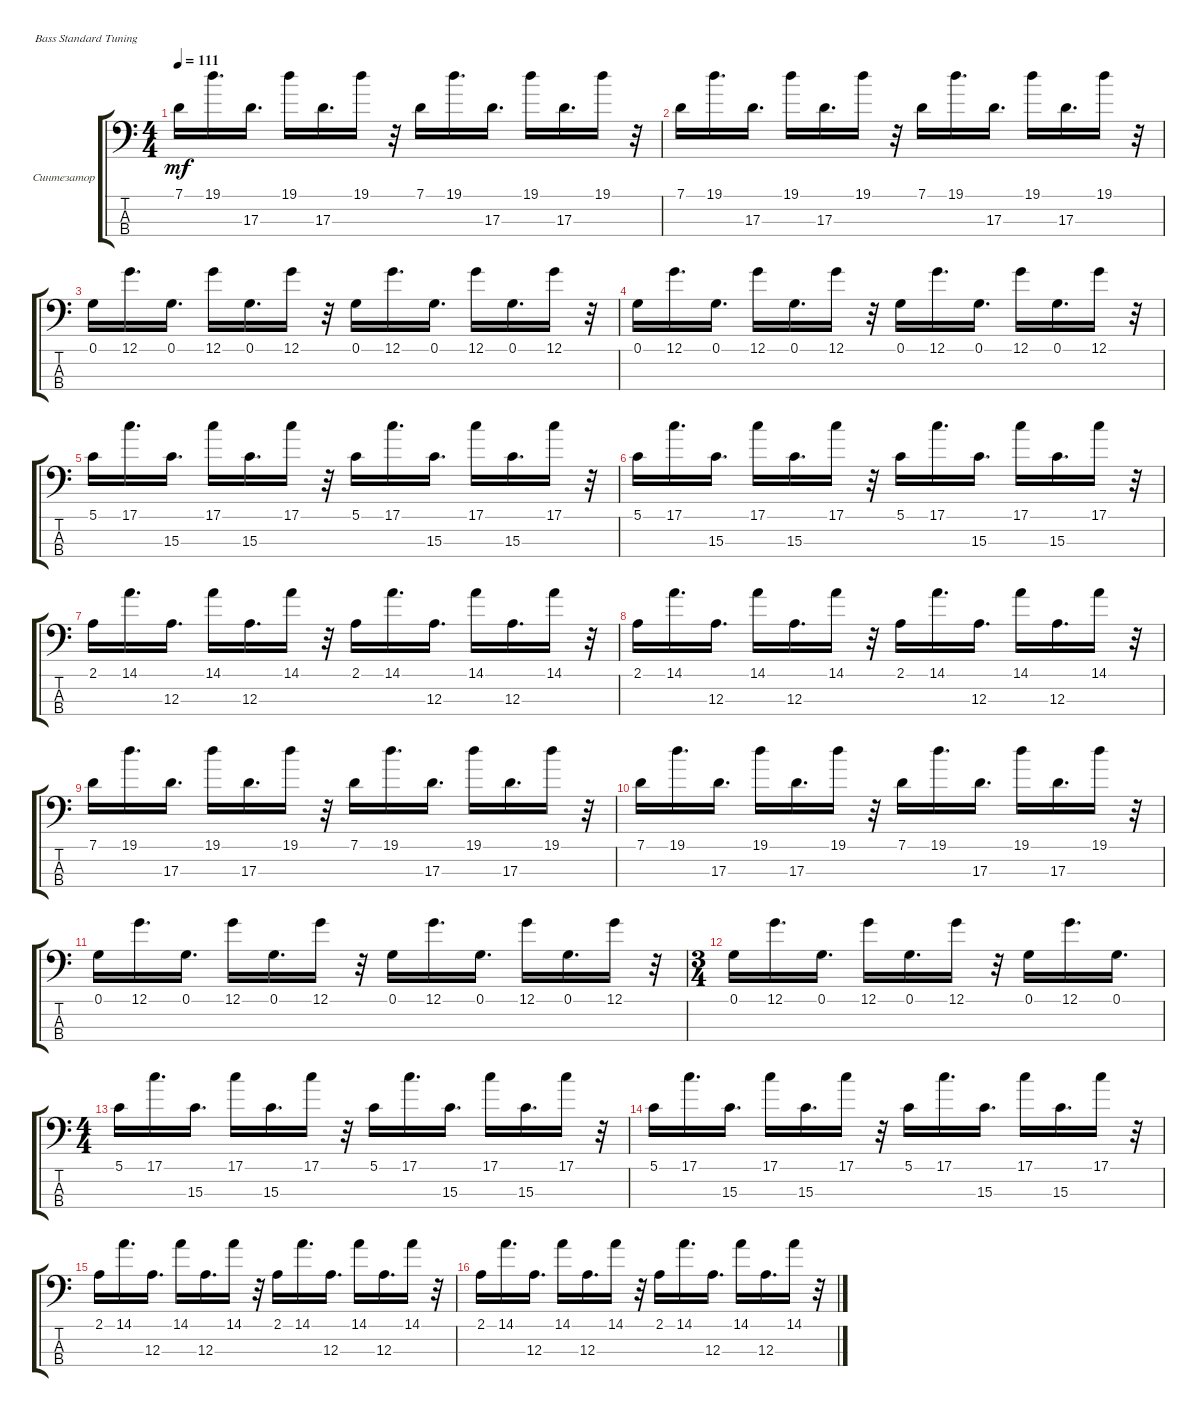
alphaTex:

\bracketExtendMode groupsimilarinstruments
\firstSystemTrackNameOrientation horizontal
\otherSystemsTrackNameOrientation horizontal
\track ("Синтезатор" "Синтезатор") {instrument synthbass1}
\staff {score tabs}
\tuning (G2 D2 A1 E1)
\ts (4 4)
\tempo 111
\clef f4
\ks c
7.1.16{dy mf} 19.1.16{d} 17.3.16{d} 19.1.16 17.3.16{d} 19.1.16 r.32 7.1.16 19.1.16{d} 17.3.16{d} 19.1.16 17.3.16{d} 19.1.16 r.32 |
7.1.16 19.1.16{d} 17.3.16{d} 19.1.16 17.3.16{d} 19.1.16 r.32 7.1.16 19.1.16{d} 17.3.16{d} 19.1.16 17.3.16{d} 19.1.16 r.32 |
0.1.16 12.1.16{d} 0.1.16{d} 12.1.16 0.1.16{d} 12.1.16 r.32 0.1.16 12.1.16{d} 0.1.16{d} 12.1.16 0.1.16{d} 12.1.16 r.32 |
0.1.16 12.1.16{d} 0.1.16{d} 12.1.16 0.1.16{d} 12.1.16 r.32 0.1.16 12.1.16{d} 0.1.16{d} 12.1.16 0.1.16{d} 12.1.16 r.32 |
5.1.16 17.1.16{d} 15.3.16{d} 17.1.16 15.3.16{d} 17.1.16 r.32 5.1.16 17.1.16{d} 15.3.16{d} 17.1.16 15.3.16{d} 17.1.16 r.32 |
5.1.16 17.1.16{d} 15.3.16{d} 17.1.16 15.3.16{d} 17.1.16 r.32 5.1.16 17.1.16{d} 15.3.16{d} 17.1.16 15.3.16{d} 17.1.16 r.32 |
2.1.16 14.1.16{d} 12.3.16{d} 14.1.16 12.3.16{d} 14.1.16 r.32 2.1.16 14.1.16{d} 12.3.16{d} 14.1.16 12.3.16{d} 14.1.16 r.32 |
2.1.16 14.1.16{d} 12.3.16{d} 14.1.16 12.3.16{d} 14.1.16 r.32 2.1.16 14.1.16{d} 12.3.16{d} 14.1.16 12.3.16{d} 14.1.16 r.32 |
7.1.16 19.1.16{d} 17.3.16{d} 19.1.16 17.3.16{d} 19.1.16 r.32 7.1.16 19.1.16{d} 17.3.16{d} 19.1.16 17.3.16{d} 19.1.16 r.32 |
7.1.16 19.1.16{d} 17.3.16{d} 19.1.16 17.3.16{d} 19.1.16 r.32 7.1.16 19.1.16{d} 17.3.16{d} 19.1.16 17.3.16{d} 19.1.16 r.32 |
0.1.16 12.1.16{d} 0.1.16{d} 12.1.16 0.1.16{d} 12.1.16 r.32 0.1.16 12.1.16{d} 0.1.16{d} 12.1.16 0.1.16{d} 12.1.16 r.32 |
\ts (3 4)
0.1.16 12.1.16{d} 0.1.16{d} 12.1.16 0.1.16{d} 12.1.16 r.32 0.1.16 12.1.16{d} 0.1.16{d} |
\ts (4 4)
5.1.16 17.1.16{d} 15.3.16{d} 17.1.16 15.3.16{d} 17.1.16 r.32 5.1.16 17.1.16{d} 15.3.16{d} 17.1.16 15.3.16{d} 17.1.16 r.32 |
5.1.16 17.1.16{d} 15.3.16{d} 17.1.16 15.3.16{d} 17.1.16 r.32 5.1.16 17.1.16{d} 15.3.16{d} 17.1.16 15.3.16{d} 17.1.16 r.32 |
2.1.16 14.1.16{d} 12.3.16{d} 14.1.16 12.3.16{d} 14.1.16 r.32 2.1.16 14.1.16{d} 12.3.16{d} 14.1.16 12.3.16{d} 14.1.16 r.32 |
2.1.16 14.1.16{d} 12.3.16{d} 14.1.16 12.3.16{d} 14.1.16 r.32 2.1.16 14.1.16{d} 12.3.16{d} 14.1.16 12.3.16{d} 14.1.16 r.32
